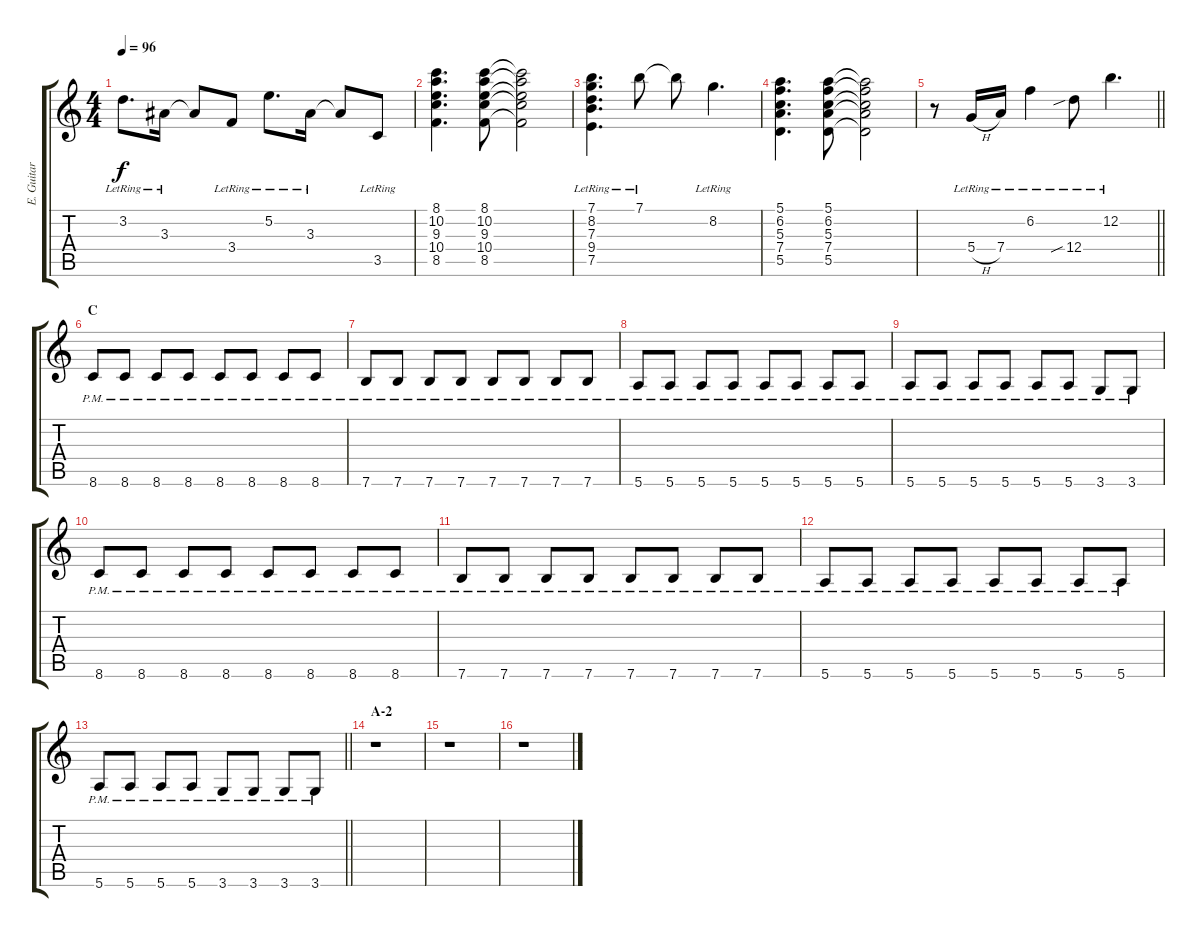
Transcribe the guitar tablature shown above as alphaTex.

\track ("E. Guitar I" "E. Guitar ") {instrument electricguitarclean}
\staff {score tabs}
\tuning (E4 B3 G3 D3 A2 E2) {hide}
\ts (4 4)
\tempo 96
\clef g2
\ks c
3.2{lr}.8{d dy f} 3.3{lr}.16 3.3{t}.8 3.4{lr}.8 5.2{lr}.8{d} 3.3{lr}.16 3.3{t}.8 3.5{lr}.8 |
(8.1 10.2 9.3 10.4 8.5).4{d} (8.1 10.2 9.3 10.4 8.5).8 (8.1{t} 10.2{t} 9.3{t} 10.4{t} 8.5{t}).2 |
(7.1{lr} 8.2{lr} 7.3{lr} 9.4{lr} 7.5{lr}).4{d} 7.1{lr}.8 7.1{t}.8 8.2{lr}.4{d} |
(5.1 6.2 5.3 7.4 5.5).4{d} (5.1 6.2 5.3 7.4 5.5).8 (5.1{t} 6.2{t} 5.3{t} 7.4{t} 5.5{t}).2 |
\barLineRight lightlight
r.8 5.4{h lr}.16 7.4{lr}.16 6.2{lr}.4 12.4{sib lr}.8 12.2{lr}.4{d} |
\section ("" "C")
8.6{pm}.8 8.6{pm}.8 8.6{pm}.8 8.6{pm}.8 8.6{pm}.8 8.6{pm}.8 8.6{pm}.8 8.6{pm}.8 |
7.6{pm}.8 7.6{pm}.8 7.6{pm}.8 7.6{pm}.8 7.6{pm}.8 7.6{pm}.8 7.6{pm}.8 7.6{pm}.8 |
5.6{pm}.8 5.6{pm}.8 5.6{pm}.8 5.6{pm}.8 5.6{pm}.8 5.6{pm}.8 5.6{pm}.8 5.6{pm}.8 |
5.6{pm}.8 5.6{pm}.8 5.6{pm}.8 5.6{pm}.8 5.6{pm}.8 5.6{pm}.8 3.6{pm}.8 3.6{pm}.8 |
8.6{pm}.8 8.6{pm}.8 8.6{pm}.8 8.6{pm}.8 8.6{pm}.8 8.6{pm}.8 8.6{pm}.8 8.6{pm}.8 |
7.6{pm}.8 7.6{pm}.8 7.6{pm}.8 7.6{pm}.8 7.6{pm}.8 7.6{pm}.8 7.6{pm}.8 7.6{pm}.8 |
5.6{pm}.8 5.6{pm}.8 5.6{pm}.8 5.6{pm}.8 5.6{pm}.8 5.6{pm}.8 5.6{pm}.8 5.6{pm}.8 |
\barLineRight lightlight
5.6{pm}.8 5.6{pm}.8 5.6{pm}.8 5.6{pm}.8 3.6{pm}.8 3.6{pm}.8 3.6{pm}.8 3.6{pm}.8 |
\section ("" "A-2")
r.1 |
r.1 |
r.1
